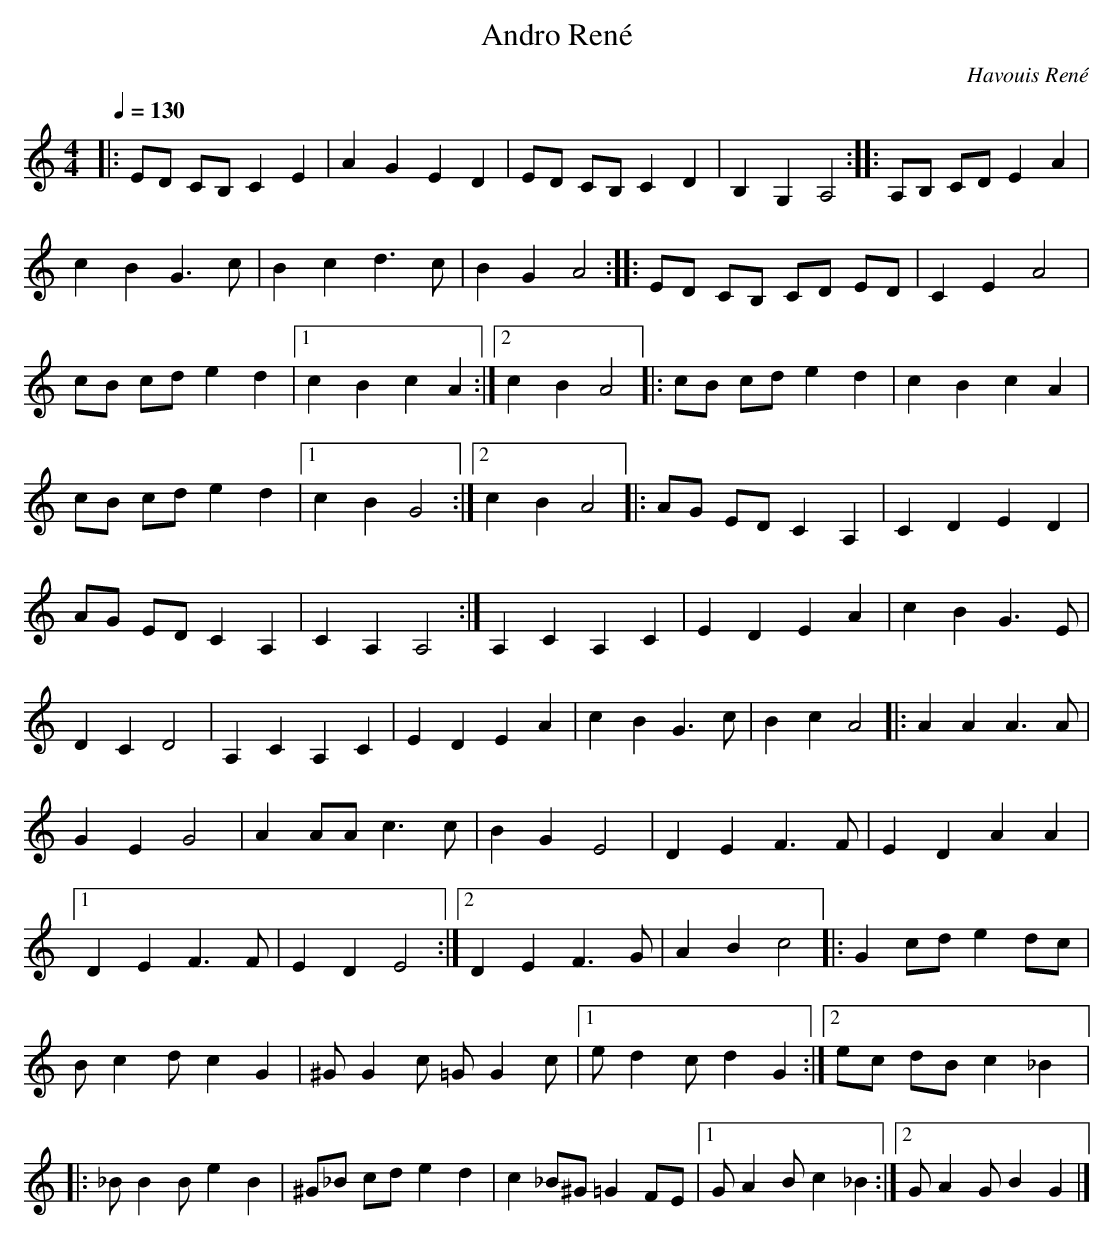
X:1
T:Andro René
C:Havouis René
L:1/8
Q:1/4=130
M:4/4
K:C
|: ED CB, C2 E2 | A2 G2 E2 D2 | ED CB, C2 D2 | B,2 G,2 A,4 ::\
A,B, CD E2 A2 | c2 B2 G3c | B2 c2 d3c | B2 G2 A4 ::\
ED CB, CD ED | C2 E2 A4 | cB cd e2 d2 |1 c2 B2 c2 A2 :|2 c2 B2 A4 |: \
cB cd e2 d2 | c2 B2 c2 A2 | cB cd e2 d2 |1 c2 B2 G4 :|2 c2 B2 A4 |: \
AG ED C2 A,2 | C2 D2 E2 D2 | AG ED C2 A,2 | C2 A,2 A,4 :|\
A,2 C2 A,2 C2 | E2 D2 E2 A2 | c2 B2 G3E | D2 C2 D4 |\
A,2 C2 A,2 C2 | E2 D2 E2 A2 | c2 B2 G3c | B2 c2 A4 |:\
A2 A2 A3A | G2 E2 G4 | A2 AA c3c | B2 G2 E4 | D2 E2 F3F | E2 D2 A2 A2 |1\
D2 E2 F3F | E2 D2 E4 :|2 D2 E2 F3G | A2 B2 c4 |:\
G2 cd e2 dc | Bc2d c2 G2 | ^GG2c =GG2c |1 ed2c d2 G2 :|2 ec dB c2 _B2 |:\
_BB2B e2 B2 | ^G_B cd e2 d2 | c2 _B^G =G2 FE |1 GA2B c2 _B2 :|2 GA2G B2 G2 |]
